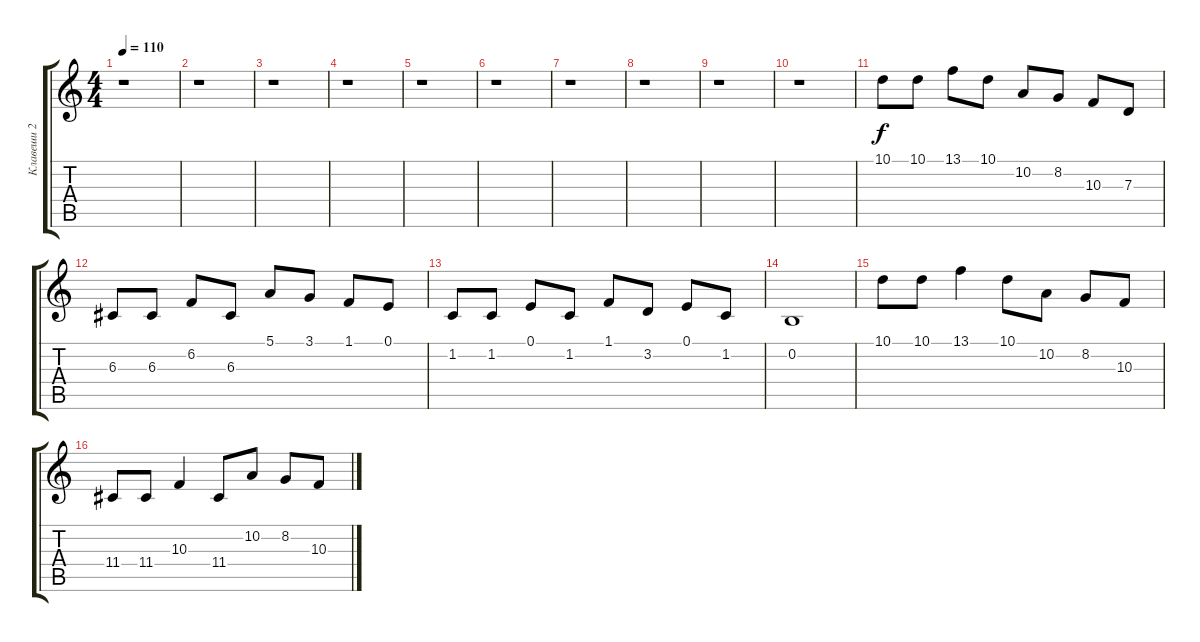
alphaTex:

\track ("Клавеши 2" "Клавеши 2") {instrument pad1newage}
\staff {score tabs}
\tuning (E4 B3 G3 D3 A2 E2) {hide}
\ts (4 4)
\tempo 110
\clef g2
\ks c
r.1{dy f} |
r.1 |
r.1 |
r.1 |
r.1 |
r.1 |
r.1 |
r.1 |
r.1 |
r.1 |
10.1.8{instrument pad1newage} 10.1.8 13.1.8 10.1.8 10.2.8 8.2.8 10.3.8 7.3.8 |
6.3.8 6.3.8 6.2.8 6.3.8 5.1.8 3.1.8 1.1.8 0.1.8 |
1.2.8 1.2.8 0.1.8 1.2.8 1.1.8 3.2.8 0.1.8 1.2.8 |
0.2.1 |
10.1.8 10.1.8 13.1.4 10.1.8 10.2.8 8.2.8 10.3.8 |
11.4.8 11.4.8 10.3.4 11.4.8 10.2.8 8.2.8 10.3.8
